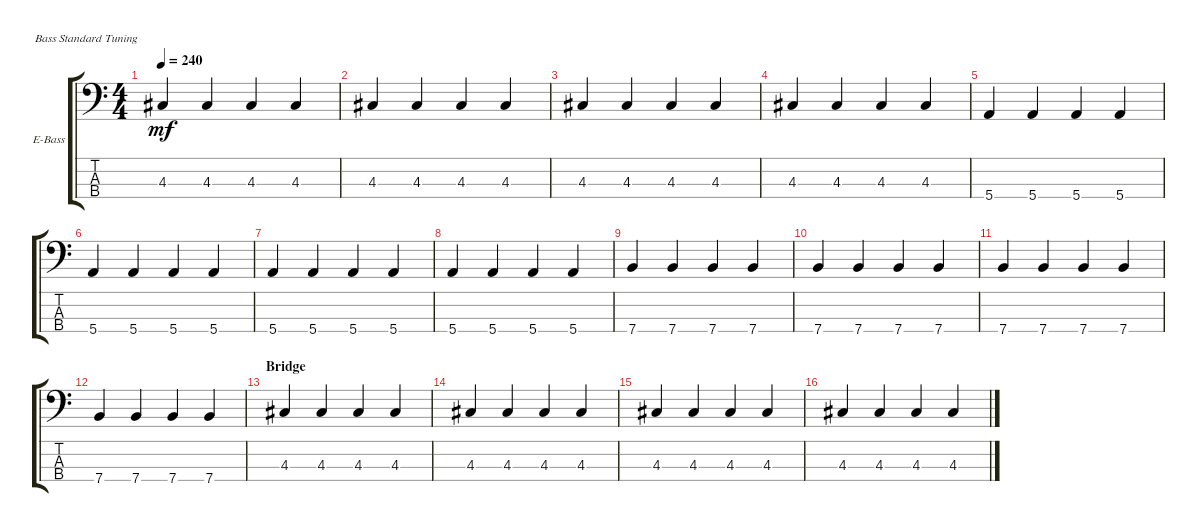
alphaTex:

\defaultSystemsLayout 4
\bracketExtendMode groupsimilarinstruments
\firstSystemTrackNameOrientation horizontal
\otherSystemsTrackNameOrientation horizontal
\track ("Bass Guitar" "E-Bass") {instrument electricbassfinger}
\staff {score tabs}
\tuning (G2 D2 A1 E1)
\ts (4 4)
\tempo 240
\clef f4
\ks c
4.3.4{dy mf} 4.3.4 4.3.4 4.3.4 |
4.3.4 4.3.4 4.3.4 4.3.4 |
4.3.4 4.3.4 4.3.4 4.3.4 |
4.3.4 4.3.4 4.3.4 4.3.4 |
5.4.4 5.4.4 5.4.4 5.4.4 |
5.4.4 5.4.4 5.4.4 5.4.4 |
5.4.4 5.4.4 5.4.4 5.4.4 |
5.4.4 5.4.4 5.4.4 5.4.4 |
7.4.4 7.4.4 7.4.4 7.4.4 |
7.4.4 7.4.4 7.4.4 7.4.4 |
7.4.4 7.4.4 7.4.4 7.4.4 |
7.4.4 7.4.4 7.4.4 7.4.4 |
\section ("" "Bridge")
4.3.4 4.3.4 4.3.4 4.3.4 |
4.3.4 4.3.4 4.3.4 4.3.4 |
4.3.4 4.3.4 4.3.4 4.3.4 |
4.3.4 4.3.4 4.3.4 4.3.4
